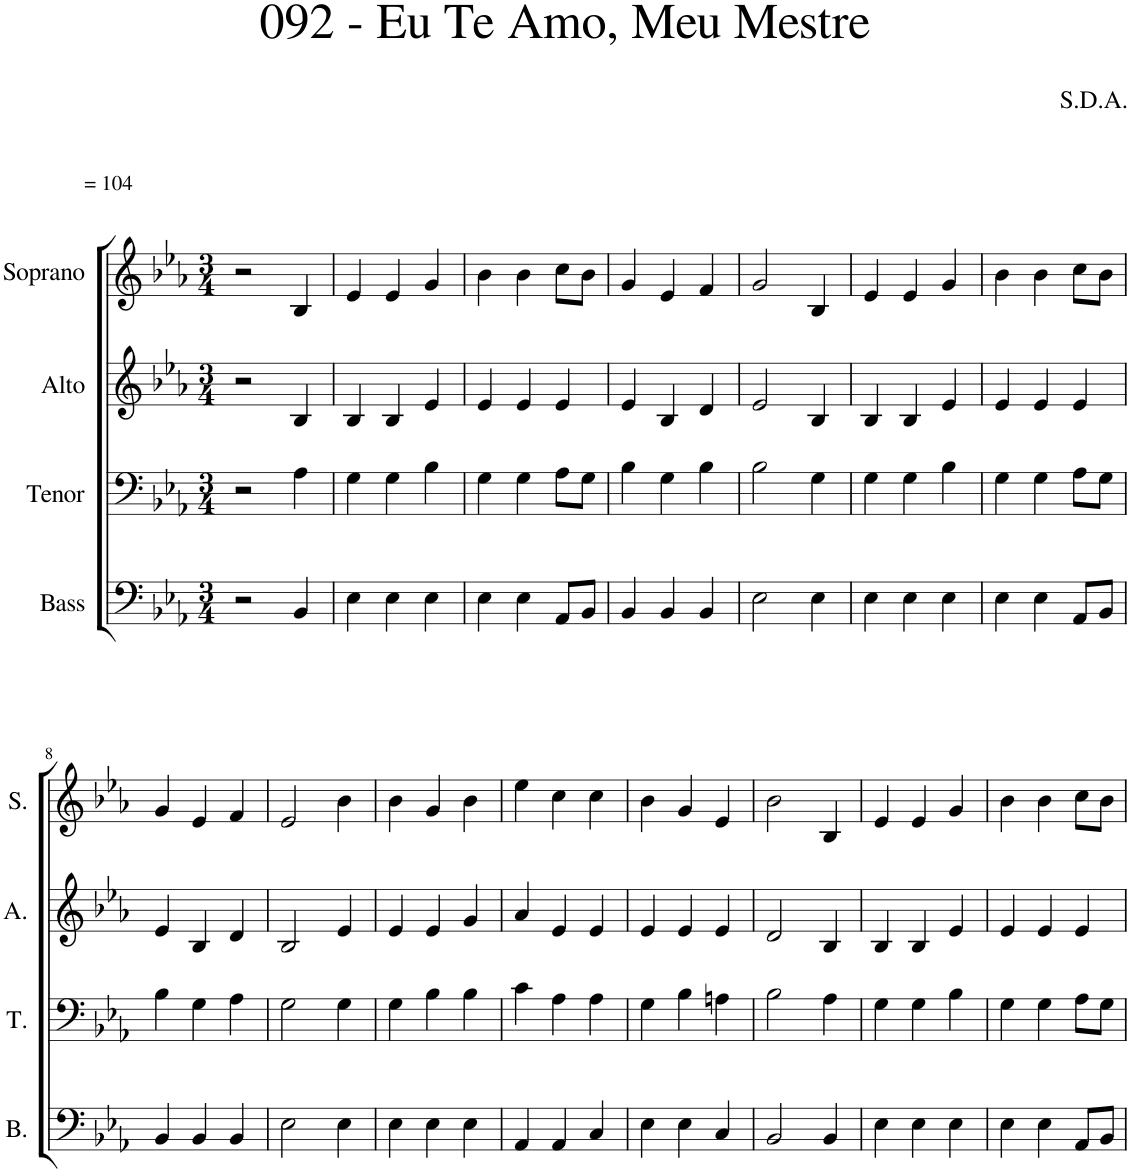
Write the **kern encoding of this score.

**kern	**kern	**kern	**kern
*part4	*part3	*part2	*part1
*staff4	*staff3	*staff2	*staff1
*I"Bass	*I"Tenor	*I"Alto	*I"Soprano
*I'B.	*I'T.	*I'A.	*I'S.
*clefF4	*clefF4	*clefG2	*clefG2
*k[b-e-a-]	*k[b-e-a-]	*k[b-e-a-]	*k[b-e-a-]
*M3/4	*M3/4	*M3/4	*M3/4
=1	=1	=1	=1
!	!	!	!LO:TX:a:t== 104
2r	2r	2r	2r
4BB-/	4A-\	4B-/	4B-/
=2	=2	=2	=2
4E-\	4G\	4B-/	4e-/
4E-\	4G\	4B-/	4e-/
4E-\	4B-\	4e-/	4g/
=3	=3	=3	=3
4E-\	4G\	4e-/	4b-\
4E-\	4G\	4e-/	4b-\
8AA-/L	8A-\L	4e-/	8cc\L
8BB-/J	8G\J	.	8b-\J
=4	=4	=4	=4
4BB-/	4B-\	4e-/	4g/
4BB-/	4G\	4B-/	4e-/
4BB-/	4B-\	4d/	4f/
=5	=5	=5	=5
2E-\	2B-\	2e-/	2g/
4E-\	4G\	4B-/	4B-/
=6	=6	=6	=6
4E-\	4G\	4B-/	4e-/
4E-\	4G\	4B-/	4e-/
4E-\	4B-\	4e-/	4g/
=7	=7	=7	=7
4E-\	4G\	4e-/	4b-\
4E-\	4G\	4e-/	4b-\
8AA-/L	8A-\L	4e-/	8cc\L
8BB-/J	8G\J	.	8b-\J
!!LO:LB:g=z
=8	=8	=8	=8
4BB-/	4B-\	4e-/	4g/
4BB-/	4G\	4B-/	4e-/
4BB-/	4A-\	4d/	4f/
=9	=9	=9	=9
2E-\	2G\	2B-/	2e-/
4E-\	4G\	4e-/	4b-\
=10	=10	=10	=10
4E-\	4G\	4e-/	4b-\
4E-\	4B-\	4e-/	4g/
4E-\	4B-\	4g/	4b-\
=11	=11	=11	=11
4AA-/	4c\	4a-/	4ee-\
4AA-/	4A-\	4e-/	4cc\
4C/	4A-\	4e-/	4cc\
=12	=12	=12	=12
4E-\	4G\	4e-/	4b-\
4E-\	4B-\	4e-/	4g/
4C/	4An\	4e-/	4e-/
=13	=13	=13	=13
2BB-/	2B-\	2d/	2b-\
4BB-/	4A-\	4B-/	4B-/
=14	=14	=14	=14
4E-\	4G\	4B-/	4e-/
4E-\	4G\	4B-/	4e-/
4E-\	4B-\	4e-/	4g/
=15	=15	=15	=15
4E-\	4G\	4e-/	4b-\
4E-\	4G\	4e-/	4b-\
8AA-/L	8A-\L	4e-/	8cc\L
8BB-/J	8G\J	.	8b-\J
=	=	=	=
*-	*-	*-	*-
